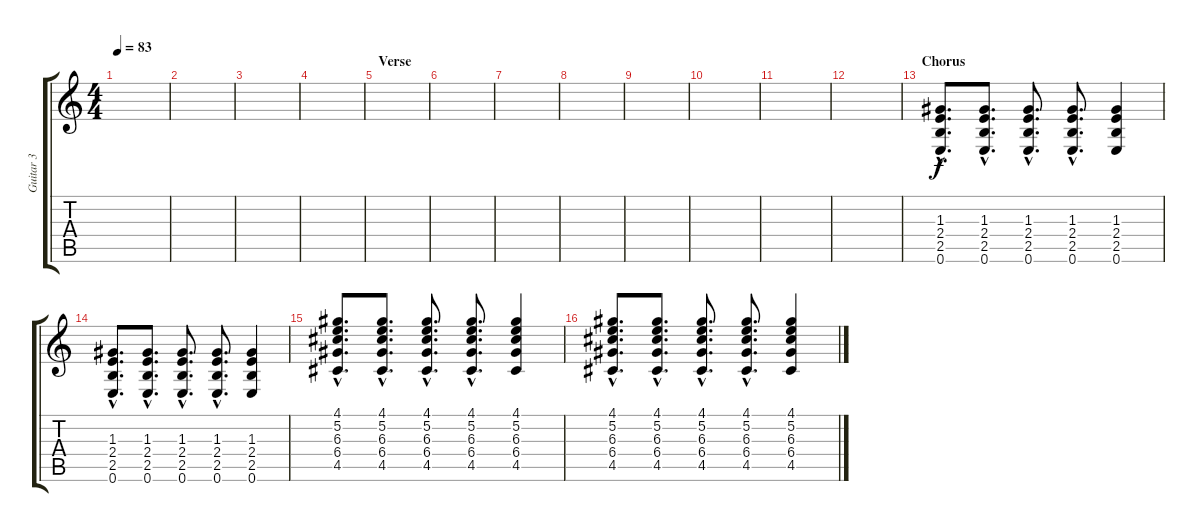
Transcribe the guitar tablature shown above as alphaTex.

\track ("Guitar 3" "Guitar 3") {instrument electricguitarclean}
\staff {score tabs}
\tuning (E4 B3 G3 D3 A2 E2) {hide}
\ts (4 4)
\tempo 83
\clef g2
\ks c
|
|
|
|
\section ("" "Verse")
|
|
|
|
|
|
|
|
\section ("" "Chorus")
(1.3{hac} 2.4{hac} 2.5{hac} 0.6{hac}).8{d volume 10} (1.3{hac} 2.4{hac} 2.5{hac} 0.6{hac}).8{d} (1.3{hac} 2.4{hac} 2.5{hac} 0.6{hac}).8{d} (1.3{hac} 2.4{hac} 2.5{hac} 0.6{hac}).8{d} (1.3 2.4 2.5 0.6).4 |
(1.3{hac} 2.4{hac} 2.5{hac} 0.6{hac}).8{d} (1.3{hac} 2.4{hac} 2.5{hac} 0.6{hac}).8{d} (1.3{hac} 2.4{hac} 2.5{hac} 0.6{hac}).8{d} (1.3{hac} 2.4{hac} 2.5{hac} 0.6{hac}).8{d} (1.3 2.4 2.5 0.6).4 |
(4.1{hac} 5.2{hac} 6.3{hac} 6.4{hac} 4.5{hac}).8{d} (4.1{hac} 5.2{hac} 6.3{hac} 6.4{hac} 4.5{hac}).8{d} (4.1{hac} 5.2{hac} 6.3{hac} 6.4{hac} 4.5{hac}).8{d} (4.1{hac} 5.2{hac} 6.3{hac} 6.4{hac} 4.5{hac}).8{d} (4.1 5.2 6.3 6.4 4.5).4 |
(4.1{hac} 5.2{hac} 6.3{hac} 6.4{hac} 4.5{hac}).8{d} (4.1{hac} 5.2{hac} 6.3{hac} 6.4{hac} 4.5{hac}).8{d} (4.1{hac} 5.2{hac} 6.3{hac} 6.4{hac} 4.5{hac}).8{d} (4.1{hac} 5.2{hac} 6.3{hac} 6.4{hac} 4.5{hac}).8{d} (4.1 5.2 6.3 6.4 4.5).4
